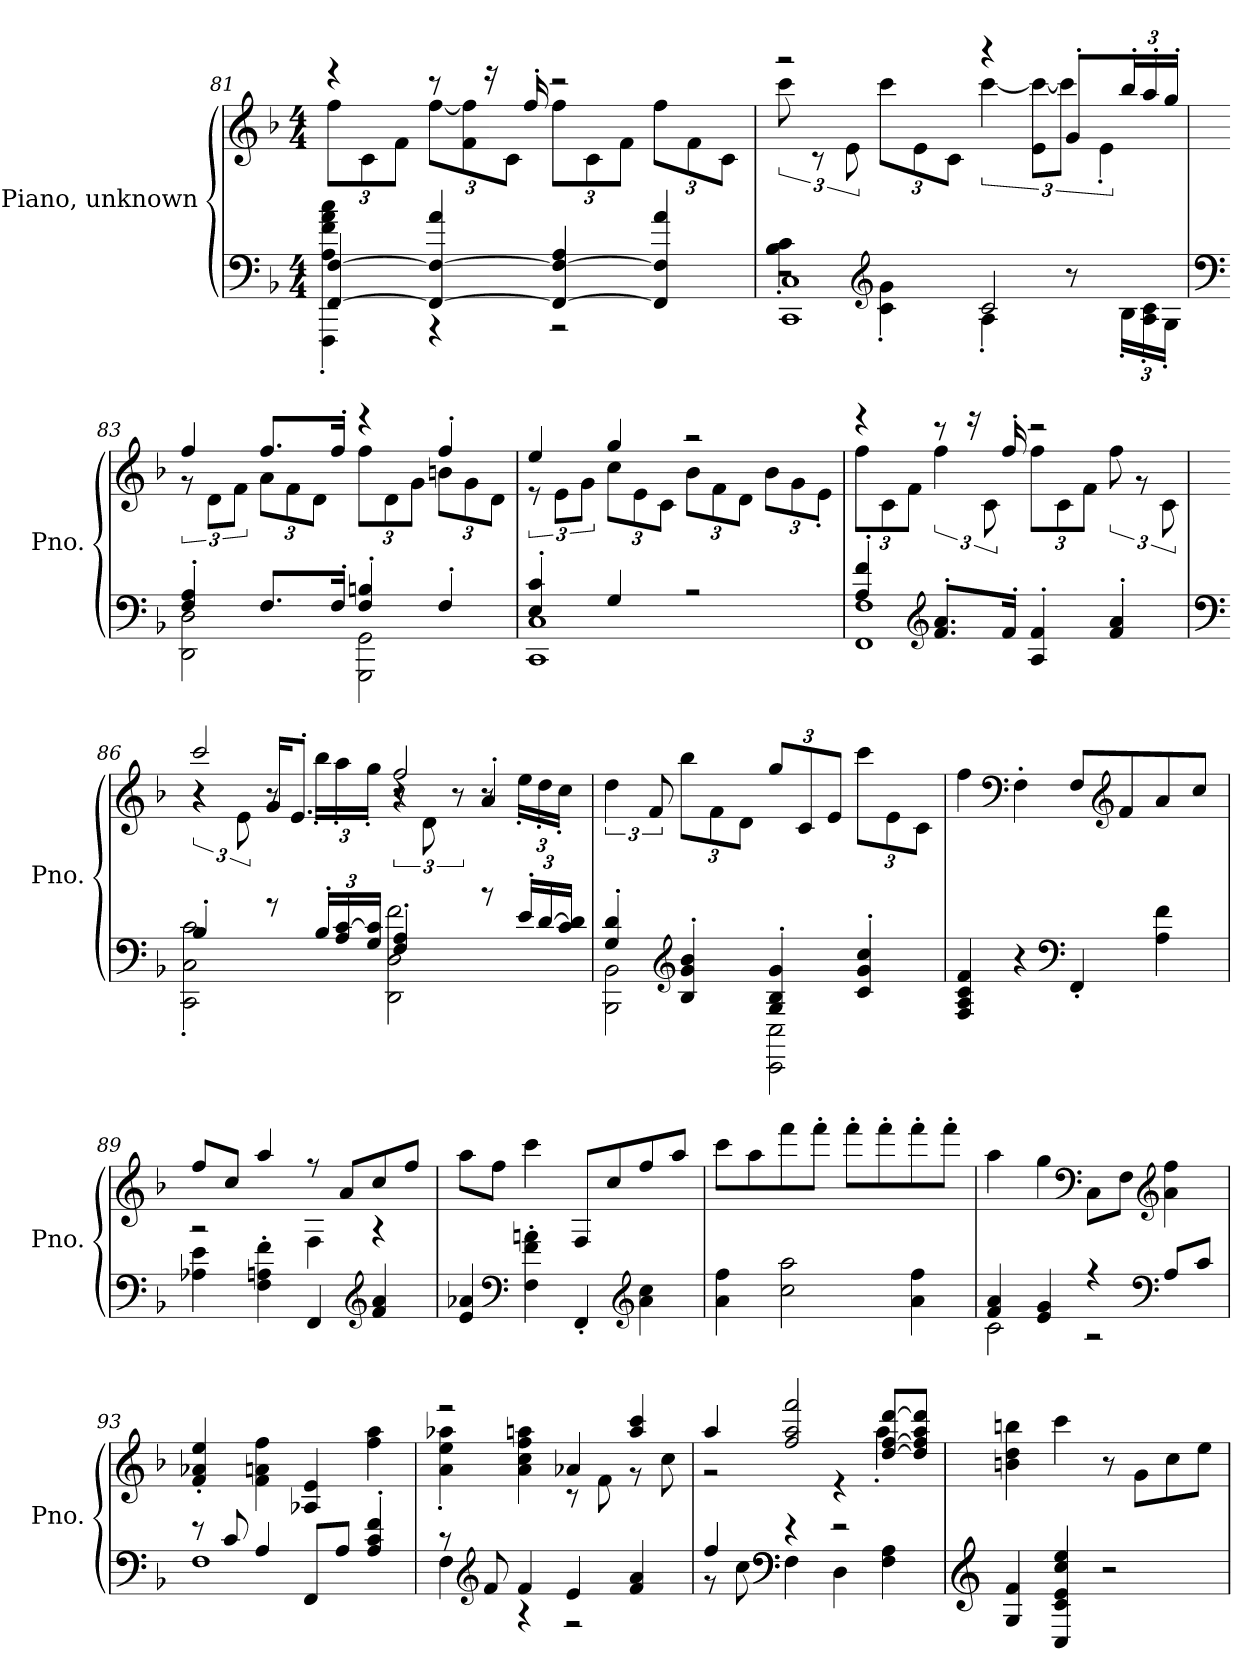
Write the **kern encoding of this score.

**kern	**kern
*part1	*part1
*staff2	*staff1
*I"Piano, unknown	*
*I'Pno.	*
!!LO:PB:g=z
*clefF4	*clefG2
*k[b-]	*k[b-]
*M4/4	*M4/4
=81	=81
*^	*^
*	*	*	*Xbrackettup
[4FF/ [4F/	4FFF\' 4A\' 4f\' 4a\' 4cc\'	4r	12ff\L
.	.	.	12c\
.	.	.	12f\J
4FF/_ 4F/_ 4a/	4r	8r	[12ff\L
.	.	.	12f\ 12ff\]
.	.	16r	.
.	.	.	12c\J
.	.	16ff'/	.
4FF/_ 4F/_ 4A/	2r	2r	12ff\L
.	.	.	12c\
.	.	.	12f\J
4FF/] 4F/] 4a/	.	.	12ff\L
.	.	.	12f\
.	.	.	12c\J
=82	=82	=82	=82
*	*^	*	*
*	*	*	*	*brackettup
2r	4B-\' 4c\'	1CC 1C	2r	12ccc\
.	.	.	.	12r
.	.	.	.	12e\
*clefG2	*	*	*	*
*	*	*	*	*Xbrackettup
.	4c\' 4g\'	.	.	12ccc\L
.	.	.	.	12e\
.	.	.	.	12c\J
*	*	*	*	*brackettup
2c/	4A'\	.	4r	[6ccc\
.	.	.	.	12e\ 12ccc\_L
.	8r	.	8g'/L	12ccc\J]
.	.	.	.	6e'\
*	*Xbrackettup	*	*Xbrackettup	*
.	24B-'\LL	.	24bb-'/L	.
.	24A\' 24c\'	.	24aa'/	.
.	24G'\JJ	.	24gg'/JJ	.
*v	*v	*v	*	*
!!LO:LB:g=z	!!
=83	=83	=83
*clefF4	*	*
*^	*	*
*	*	*	*brackettup
4F/' 4A/'	2DD\ 2D\	4ff/	12r
.	.	.	12d\L
.	.	.	12f\J
*	*	*	*Xbrackettup
8.F/L	.	8.ff/L	12a\L
.	.	.	12f\
.	.	.	12d\J
16F'/Jk	.	16ff'/Jk	.
4F/' 4Bn/'	2GGG\ 2GG\	4r	12ff\L
.	.	.	12d\
.	.	.	12g\J
4F'/	.	4ff'/	12bn\L
.	.	.	12g\
.	.	.	12d\J
=84	=84	=84	=84
*	*	*	*brackettup
4E/' 4c/'	1CC 1C	4ee/	12r
.	.	.	12e\L
.	.	.	12g\J
*	*	*	*Xbrackettup
4G/	.	4gg/	12cc\L
.	.	.	12e\
.	.	.	12c\J
2r	.	2r	12b-\L
.	.	.	12f\
.	.	.	12d\J
.	.	.	12b-\L
.	.	.	12g\
.	.	.	12e'\J
=85	=85	=85	=85
4A/' 4f/'	1FF 1F	4r	12ff\L
.	.	.	12c\
.	.	.	12f\J
*clefG2	*	*	*
*	*	*	*brackettup
8.f/' 8.a/'L	.	8r	6ff\
.	.	16r	.
.	.	.	12c\
16f'/Jk	.	16ff'/	.
*	*	*	*Xbrackettup
4A/' 4f/'	.	2r	12ff\L
.	.	.	12c\
.	.	.	12f\J
*	*	*	*brackettup
4f/' 4a/'	.	.	12ff\
.	.	.	12r
.	.	.	12c\
*	*	*v	*v
!!LO:LB:g=z
=86	=86	=86
*clefF4	*	*
*	*	*^
*	*	*	*^
4B-'/	2CC\' 2C\' 2c\'	2ccc/	6r	4r
.	.	.	12e\	.
8r	.	.	8r	16g/KL
.	.	.	.	8.e'/J
*	*	*	*Xbrackettup	*
24B-'/LL	.	.	24bb-'\LL	.
24A/ [24c/	.	.	24aa'\	.
24G/ 24c/]JJ	.	.	24gg'\JJ	.
*	*	*	*brackettup	*
4F/' 4A/'	2DD\ 2D\ 2f\	2ff/	12r	4r
.	.	.	12d\	.
.	.	.	12r	.
8r	.	.	8r	4a'/
*	*	*	*Xbrackettup	*
24e'/LL	.	.	24ee'\LL	.
[24d/	.	.	24dd'\	.
24c/ 24d/]JJ	.	.	24cc'\JJ	.
*	*	*v	*v	*v
=87	=87	=87
*	*	*brackettup
4G/' 4d/'	2BBB-\ 2BB-\	6dd\
.	.	12f/
*clefG2	*	*
*	*	*Xbrackettup
4B-/' 4g/' 4b-/'	.	12bb-\L
.	.	12f\
.	.	12d\J
4G/' 4B-/' 4g/'	2CC\ 2C\	12gg/L
.	.	12c/
.	.	12e/J
4c/' 4g/' 4cc/'	.	12ccc\L
.	.	12e\
.	.	12c\J
*v	*v	*
=88	=88
4F/ 4A/ 4c/ 4f/	4ff\
*	*clefF4
4r	4F'\
*clefF4	*
4FF'/	8F/L
*	*clefG2
.	8f/
4A\ 4f\	8a/
.	8cc/J
!!LO:LB:g=z
=89	=89
*	*^
4A-X\ 4e\	8ff/L	2r
.	8cc/J	.
4F\' 4An\' 4f\'	4aa/	.
4FF/	8r	4F\
.	8a/L	.
*clefG2	*	*
4f/ 4a/	8cc/	4r
.	8ff/J	.
*	*v	*v
=90	=90
4e/ 4a-X/	8aa\L
.	8ff\J
*clefF4	*
4F\' 4f\' 4an\'	4ccc\
4FF'/	8F/L
.	8cc/
*clefG2	*
4a\ 4cc\	8ff/
.	8aa/J
=91	=91
4a\ 4ff\	8ccc\L
.	8aa\
2cc\ 2aa\	8fff\
.	8fff'\J
.	8fff'\L
.	8fff'\
4a\ 4ff\	8fff'\
.	8fff'\J
=92	=92
*^	*
4f/ 4a/	2c\	4aa\
4e/ 4g/	.	4gg\
*	*	*clefF4
4r	2r	8C\L
.	.	8F\J
*clefF4	*	*clefG2
8A/L	.	4a\ 4ff\
8c/J	.	.
!!LO:LB:g=z
=93	=93	=93
8r	1F	4f/' 4a-X/' 4ee/'
8c/	.	.
4A/	.	4f\ 4an\ 4ff\
8FF/L	.	4A-X/ 4e/
8A/J	.	.
4A/' 4c/' 4f/'	.	4ff\ 4aa\
=94	=94	=94
*	*	*^
8r	4F\	2r	4a\' 4ee\' 4aa-X\'
*clefG2	*	*	*
8f/	.	.	.
4f/	4r	.	4a\ 4cc\ 4ff\ 4aan\
4e/	2r	4a-X/	8r
.	.	.	8f\
4f/ 4a/	.	4aa/ 4ccc/	8r
.	.	.	8cc\
=95	=95	=95	=95
4ff/	8r	4aa/	2r
.	8cc\	.	.
*clefF4	*	*	*
4r	4F\	2ff/ 2aa/ 2fff/	.
2r	4D\	.	4r
.	4F\ 4A\	[8dd/ [8ff/ [8ddd/L	4aa'\
.	.	8dd/] 8ff/] 8aa/ 8ddd/]J	.
*v	*v	*	*
*	*v	*v
=96	=96
*clefG2	*
4G/ 4f/	4bn\ 4dd\ 4bbn\
4C/ 4c/ 4e/ 4cc/ 4ee/	4ccc\
2r	8r
.	8g\L
.	8cc\
.	8ee\J
=	=
*-	*-
